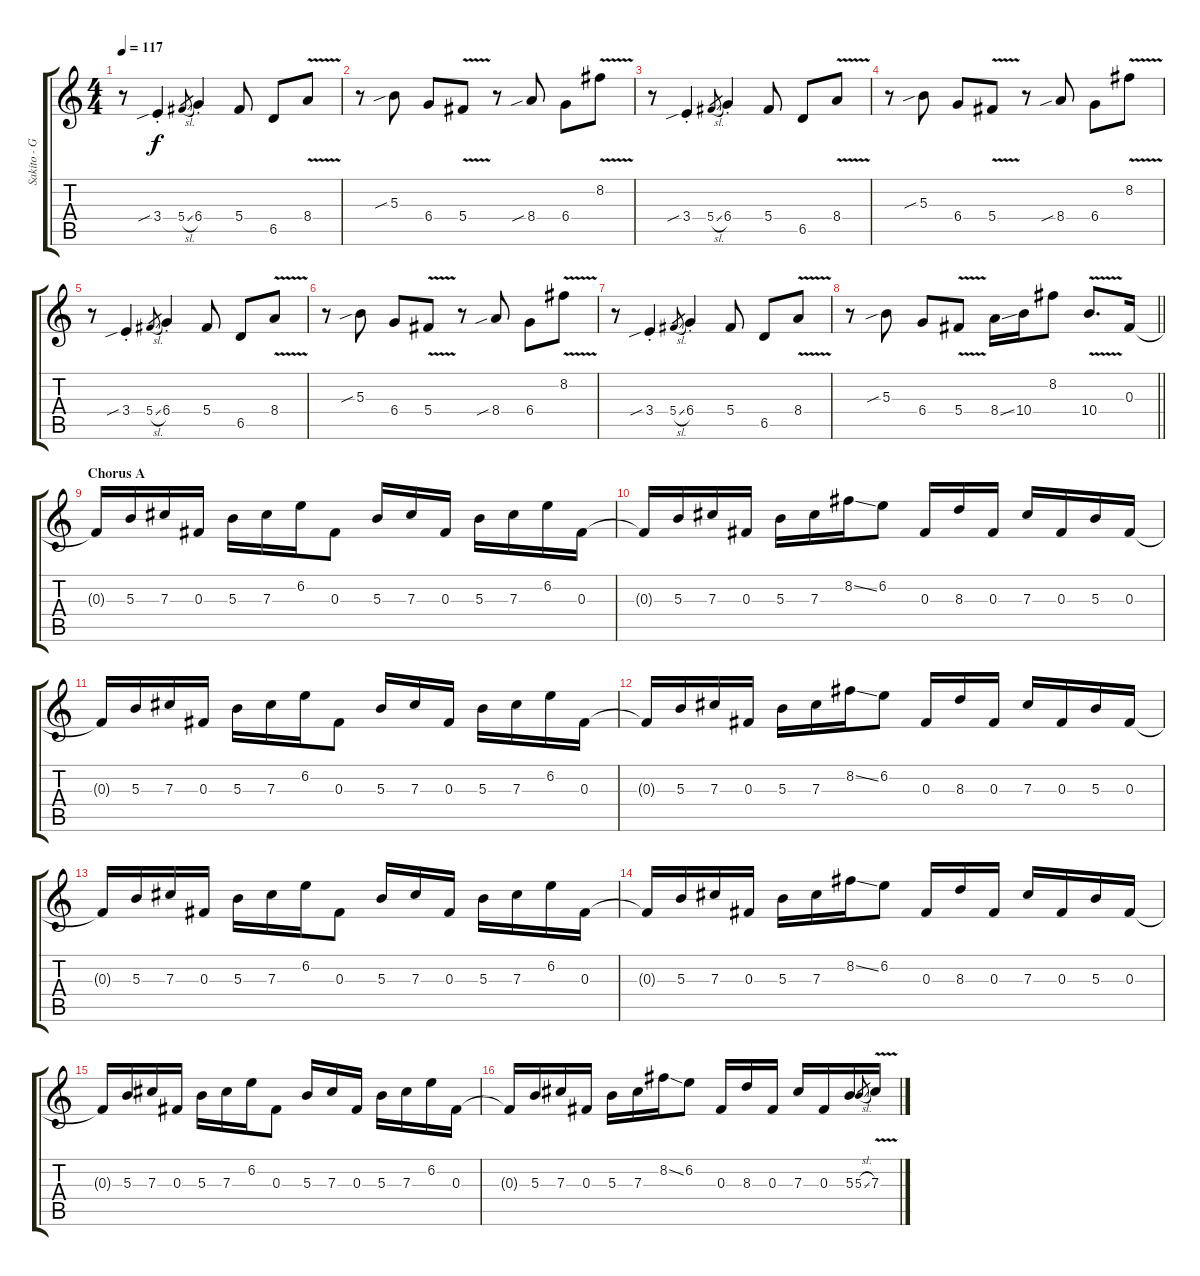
\track ("Sakito - Guitar I" "Sakito - G") {instrument distortionguitar}
\staff {score tabs}
\tuning (Eb4 Bb3 Gb3 Db3 Ab2 Eb2) {hide}
\ts (4 4)
\tempo 117
\clef g2
\ks c
r.8{dy f} 3.4{sib st}.4 5.4{sl}.8{gr} 6.4{st}.4 5.4.8 6.5.8 8.4{v}.8 |
r.8 5.3{sib}.8 6.4.8 5.4{v}.8 r.8 8.4{sib}.8 6.4.8 8.2{v}.8 |
r.8 3.4{sib st}.4 5.4{sl}.8{gr} 6.4{st}.4 5.4.8 6.5.8 8.4{v}.8 |
r.8 5.3{sib}.8 6.4.8 5.4{v}.8 r.8 8.4{sib}.8 6.4.8 8.2{v}.8 |
r.8 3.4{sib st}.4 5.4{sl}.8{gr} 6.4{st}.4 5.4.8 6.5.8 8.4{v}.8 |
r.8 5.3{sib}.8 6.4.8 5.4{v}.8 r.8 8.4{sib}.8 6.4.8 8.2{v}.8 |
r.8 3.4{sib st}.4 5.4{sl}.8{gr} 6.4{st}.4 5.4.8 6.5.8 8.4{v}.8 |
\barLineRight lightlight
r.8 5.3{sib}.8 6.4.8 5.4{v}.8 8.4{ss}.16 10.4.16 8.2.8 10.4{v}.8{d} 0.3.16{volume 9} |
\section ("" "Chorus A")
0.3{t}.16 5.3.16 7.3.16 0.3.16 5.3.16 7.3.16 6.2.16 0.3.8 5.3.16 7.3.16 0.3.16 5.3.16 7.3.16 6.2.16 0.3.16 |
0.3{t}.16 5.3.16 7.3.16 0.3.16 5.3.16 7.3.16 8.2{ss}.16 6.2.8 0.3.16 8.3.16 0.3.16 7.3.16 0.3.16 5.3.16 0.3.16 |
0.3{t}.16 5.3.16 7.3.16 0.3.16 5.3.16 7.3.16 6.2.16 0.3.8 5.3.16 7.3.16 0.3.16 5.3.16 7.3.16 6.2.16 0.3.16 |
0.3{t}.16 5.3.16 7.3.16 0.3.16 5.3.16 7.3.16 8.2{ss}.16 6.2.8 0.3.16 8.3.16 0.3.16 7.3.16 0.3.16 5.3.16 0.3.16 |
0.3{t}.16 5.3.16 7.3.16 0.3.16 5.3.16 7.3.16 6.2.16 0.3.8 5.3.16 7.3.16 0.3.16 5.3.16 7.3.16 6.2.16 0.3.16 |
0.3{t}.16 5.3.16 7.3.16 0.3.16 5.3.16 7.3.16 8.2{ss}.16 6.2.8 0.3.16 8.3.16 0.3.16 7.3.16 0.3.16 5.3.16 0.3.16 |
0.3{t}.16 5.3.16 7.3.16 0.3.16 5.3.16 7.3.16 6.2.16 0.3.8 5.3.16 7.3.16 0.3.16 5.3.16 7.3.16 6.2.16 0.3.16 |
0.3{t}.16 5.3.16 7.3.16 0.3.16 5.3.16 7.3.16 8.2{ss}.16 6.2.8 0.3.16 8.3.16 0.3.16 7.3.16 0.3.16 5.3.16 5.3{sl}.8{gr} 7.3{v}.16
